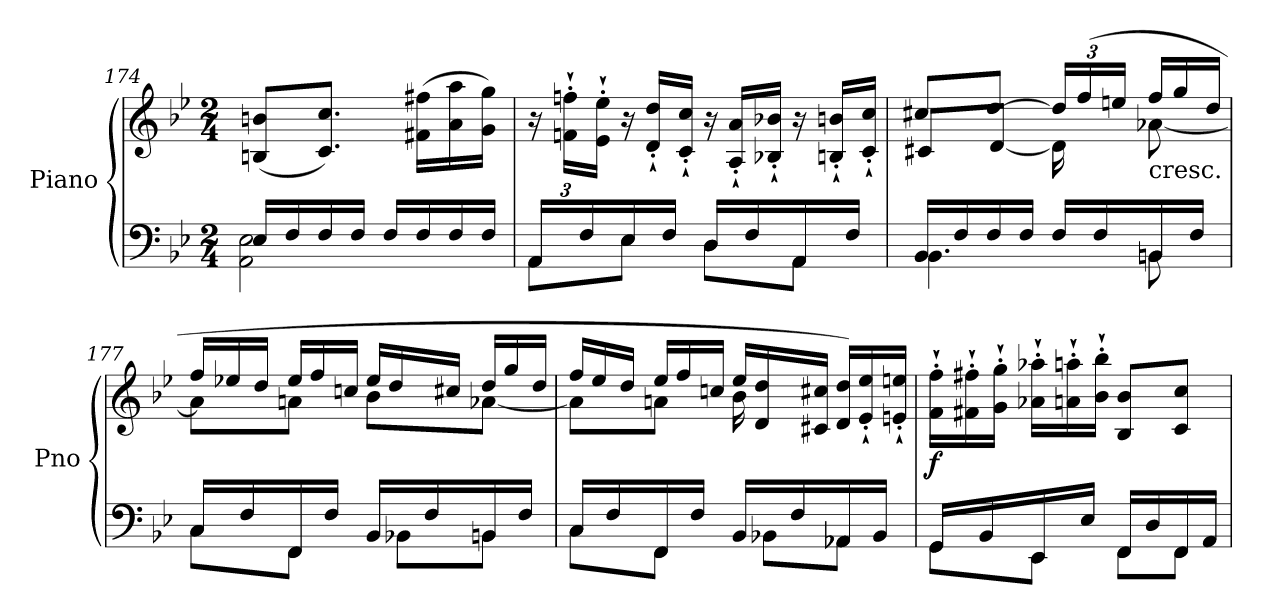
**kern	**kern	**dynam
*part1	*part1	*part1
*staff2	*staff1	*staff1/2
*I"Piano	*	*
*I'Pno	*	*
*clefF4	*clefG2	*
*k[b-e-]	*k[b-e-]	*
*B-:	*B-:	*
*M2/4	*M2/4	*
=174	=174	=174
*^	*	*
16E-/LL	2AA\ 2E-\	(<8Bn/ 8bn/L	.
16F/	.	.	.
16F/	.	8.c/ 8.cc/J)	.
16F/JJ	.	.	.
16F/LL	.	.	.
16F/	.	(>16f#X\ 16ff#X\LL	.
16F/	.	16a\ 16aa\	.
16F/JJ	.	16g\ 16gg\JJ)	.
=175	=175	=175	=175
*	*	*Xbrackettup	*
16AA/LL	8AA\L	24r	.
.	.	24fn\'` 24ffn\'`LL	.
16F/	.	.	.
.	.	24e-\'` 24ee-\'`JJ	.
*	*	*Xtuplet	*
16E-/	8E-\J	24r	.
.	.	24d/'` 24dd/'`LL	.
16F/JJ	.	.	.
.	.	24c/'` 24cc/'`JJ	.
16D/LL	8D\L	24r	.
.	.	24A/'` 24a/'`LL	.
16F/	.	.	.
.	.	24B-X/'` 24b-X/'`JJ	.
16AA/	8AA\J	24r	.
.	.	24Bn/'` 24bn/'`LL	.
16F/JJ	.	.	.
.	.	24c/'` 24cc/'`JJ	.
!!LO:LB:g=z
=176	=176	=176	=176
*	*	*^	*
16BB-/LL	4.BB-\	8cc#X/L	8c#X/L	.
16F/	.	.	.	.
16F/	.	[8dd/J	[8d/J	.
16F/JJ	.	.	.	.
*	*	*tuplet	*	*
16F/LL	.	24dd/LL]	16d\]	.
.	.	(>24ff/	.	.
16F/	.	.	16ryy	.
.	.	24een/JJ	.	.
*	*	*Xtuplet	*	*
!	!	!LO:TX:b:t=cresc.	!	!
16BBn/	8BB\	24ff/LL	[8a-X\	.
.	.	24gg/	.	.
16F/JJ	.	.	.	.
.	.	24dd/JJ	.	.
=177	=177	=177	=177	=177
16C/LL	8C\L	24ff/LL	8a-\L]	.
.	.	24ee-X/	.	.
16F/	.	.	.	.
.	.	24dd/JJ	.	.
16FF/	8FF\J	24ee-/LL	8an\J	.
.	.	24ff/	.	.
16F/JJ	.	.	.	.
.	.	24ccn/JJ	.	.
16BB-/LL	8BB-X\L	24ee-/LL	8b-\L	.
.	.	24dd/	.	.
16F/	.	.	.	.
.	.	24cc#X/JJ	.	.
16BBn/	8BB\J	24dd/LL	[8a-X\J	.
.	.	24gg/	.	.
16F/JJ	.	.	.	.
.	.	24dd/JJ	.	.
=178	=178	=178	=178	=178
16C/LL	8C\L	24ff/LL	8a-\L]	.
.	.	24ee-/	.	.
16F/	.	.	.	.
.	.	24dd/JJ	.	.
16FF/	8FF\J	24ee-/LL	8an\J	.
.	.	24ff/	.	.
16F/JJ	.	.	.	.
.	.	24ccn/JJ	.	.
16BB-/LL	8BB-X\L	24ee-/LL	16b-\	.
.	.	24d/ 24dd/	.	.
16F/	.	.	8.ryy	.
.	.	24c#X/ 24cc#X/JJ	.	.
16AA-X/	8AA-\J	24d/ 24dd/LL)	.	.
.	.	24e-/'` 24ee-/'`	.	.
16BB-/JJ	.	.	.	.
.	.	24en/'` 24een/'`JJ	.	.
*	*	*v	*v	*
!!LO:LB:g=z
=179	=179	=179	=179
!	!	!	!LO:DY:b
16GG/LL	8GG\L	24f\'` 24ff\'`LL	f
.	.	24f#X\'` 24ff#X\'`	.
16BB-/	.	.	.
.	.	24g\'` 24gg\'`JJ	.
16EE-/	8EE-\J	24a-X\'` 24aa-X\'`LL	.
.	.	24an\'` 24aan\'`	.
16E-/JJ	.	.	.
.	.	24b-\'` 24bb-\'`JJ	.
16FF/LL	8FF\L	8B-/ 8b-/L	.
16D/	.	.	.
16FF/	8FF\J	8c/ 8cc/J	.
16AA/JJ	.	.	.
*v	*v	*	*
=	=	=
*-	*-	*-
